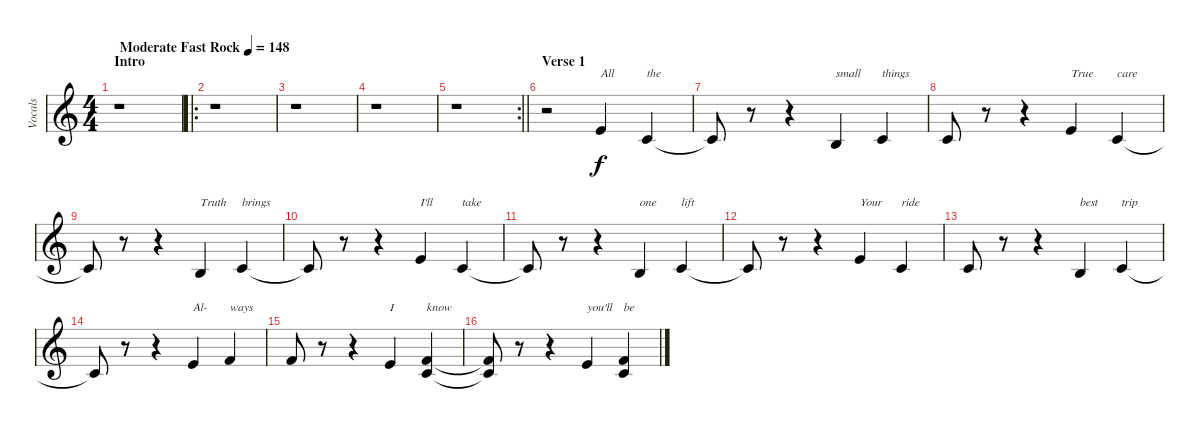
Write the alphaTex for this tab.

\track ("Vocals" "Vocals") {instrument lead2sawtooth}
\staff {score}
\tuning (E4 B3 G3 D3 A2 E2) {hide}
\ts (4 4)
\section ("" "Intro")
\tempo (148 "Moderate Fast Rock")
\clef g2
\ks c
r.1{dy f instrument lead2sawtooth} |
\ro
r.1 |
r.1 |
r.1 |
\rc 2
\barLineRight lightlight
r.1 |
\section ("" "Verse 1")
r.2 0.1.4{txt "All"} 1.2.4{txt "the"} |
1.2{t}.8 r.8 r.4 0.2.4{txt "small"} 1.2.4{txt "things"} |
1.2.8 r.8 r.4 0.1.4{txt "True"} 1.2.4{txt "care"} |
1.2{t}.8 r.8 r.4 0.2.4{txt "Truth"} 1.2.4{txt "brings"} |
1.2{t}.8 r.8 r.4 0.1.4{txt "I'll"} 1.2.4{txt "take"} |
1.2{t}.8 r.8 r.4 0.2.4{txt "one"} 1.2.4{txt "lift"} |
1.2{t}.8 r.8 r.4 0.1.4{txt "Your"} 1.2.4{txt "ride"} |
1.2.8 r.8 r.4 0.2.4{txt "best"} 1.2.4{txt "trip"} |
1.2{t}.8 r.8 r.4 0.1.4{txt "Al-"} 1.1.4{txt "ways"} |
1.1.8 r.8 r.4 0.1.4{txt "I"} (1.1 1.2).4{txt "know"} |
(1.1{t} 1.2{t}).8 r.8 r.4 0.1.4{txt "you'll"} (1.1 1.2).4{txt "be"}
